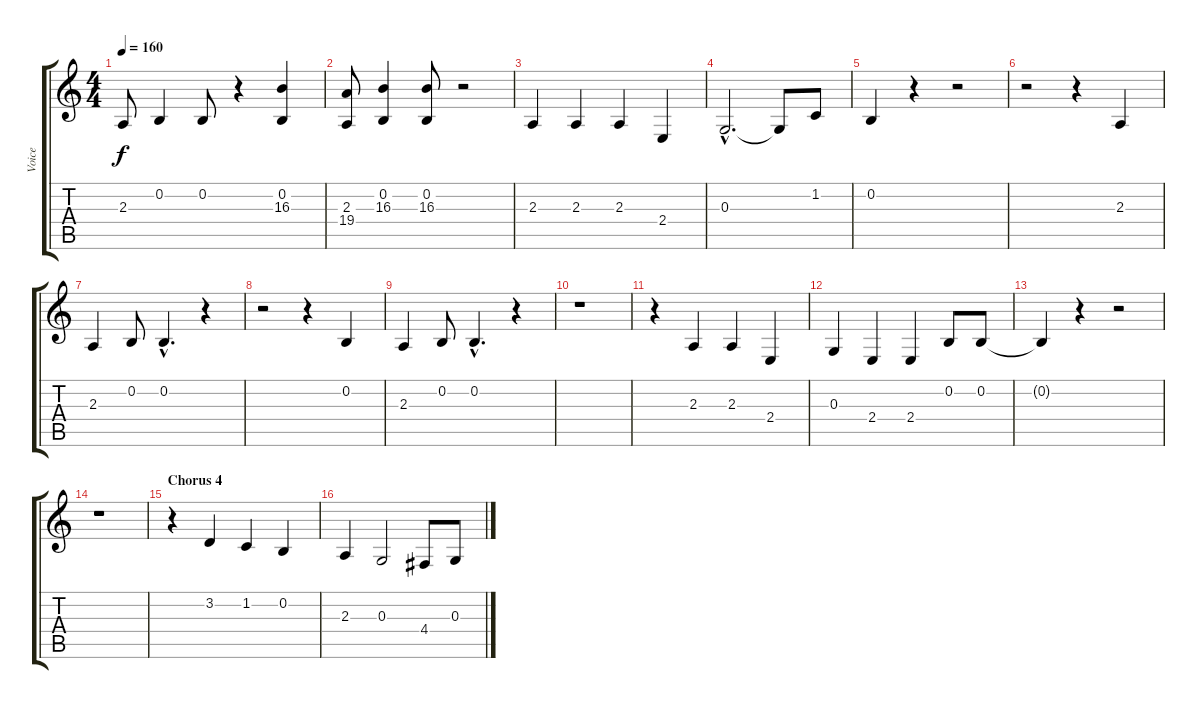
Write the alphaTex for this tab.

\track ("Voice" "Voice") {instrument tenorsax}
\staff {score tabs}
\tuning (E4 B3 G3 D3 A2 E2) {hide}
\ts (4 4)
\tempo 160
\clef g2
\ks c
2.3.8{dy f} 0.2.4 0.2.8 r.4 (0.2 16.3).4 |
(2.3 19.4).8 (0.2 16.3).4 (0.2 16.3).8 r.2 |
2.3.4 2.3.4 2.3.4 2.4.4 |
0.3{hac}.2{d} 0.3{t}.8 1.2.8 |
0.2.4 r.4 r.2 |
r.2 r.4 2.3.4 |
2.3.4 0.2.8 0.2{hac}.4{d} r.4 |
r.2 r.4 0.2.4 |
2.3.4 0.2.8 0.2{hac}.4{d} r.4 |
r.1 |
r.4 2.3.4 2.3.4 2.4.4 |
0.3.4 2.4.4 2.4.4 0.2.8 0.2.8 |
0.2{t}.4 r.4 r.2 |
r.1 |
\section ("" "Chorus 4")
r.4 3.2.4 1.2.4 0.2.4 |
2.3.4 0.3.2 4.4.8 0.3.8
